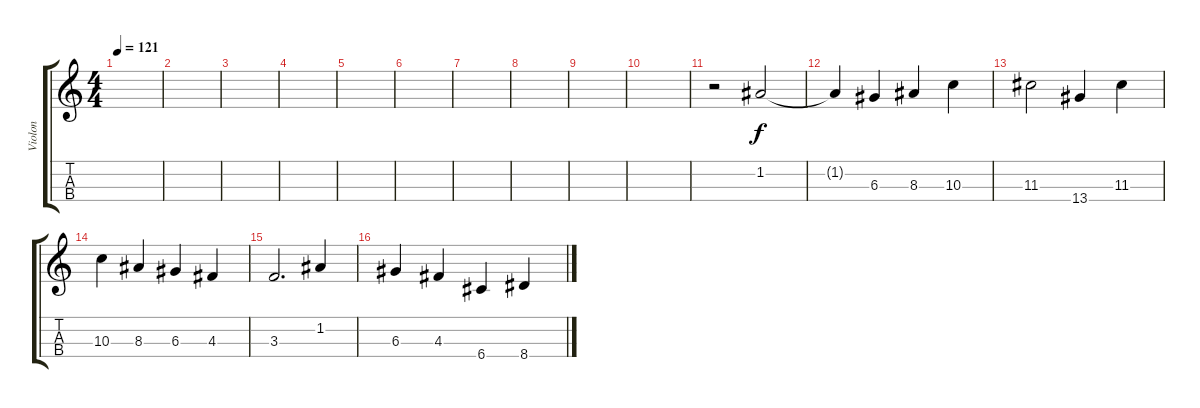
\track ("Violon" "Violon") {instrument violin}
\staff {score tabs}
\tuning (E5 A4 D4 G3) {hide}
\ts (4 4)
\tempo 121
\clef g2
\ks c
|
|
|
|
|
|
|
|
|
|
r.2{volume 14} 1.2.2{dy f} |
1.2{t}.4 6.3.4 8.3.4 10.3.4 |
11.3.2 13.4.4 11.3.4 |
10.3.4 8.3.4 6.3.4 4.3.4 |
3.3.2{d} 1.2.4 |
6.3.4 4.3.4 6.4.4 8.4.4
